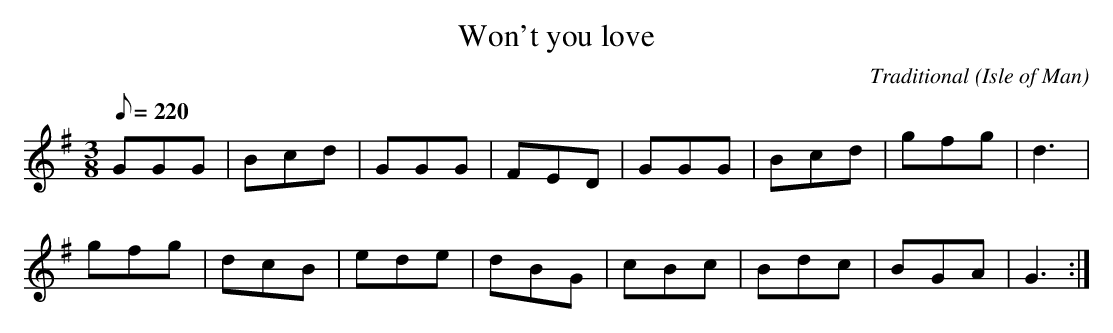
X:1
T:Won't you love
C:Traditional
O:Isle of Man
M:3/8
L:1/8
Q:220
K:G
GGG|Bcd|GGG|FED|GGG|Bcd|gfg|d3|
gfg|dcB|ede|dBG|cBc|Bdc|BGA|G3:|
